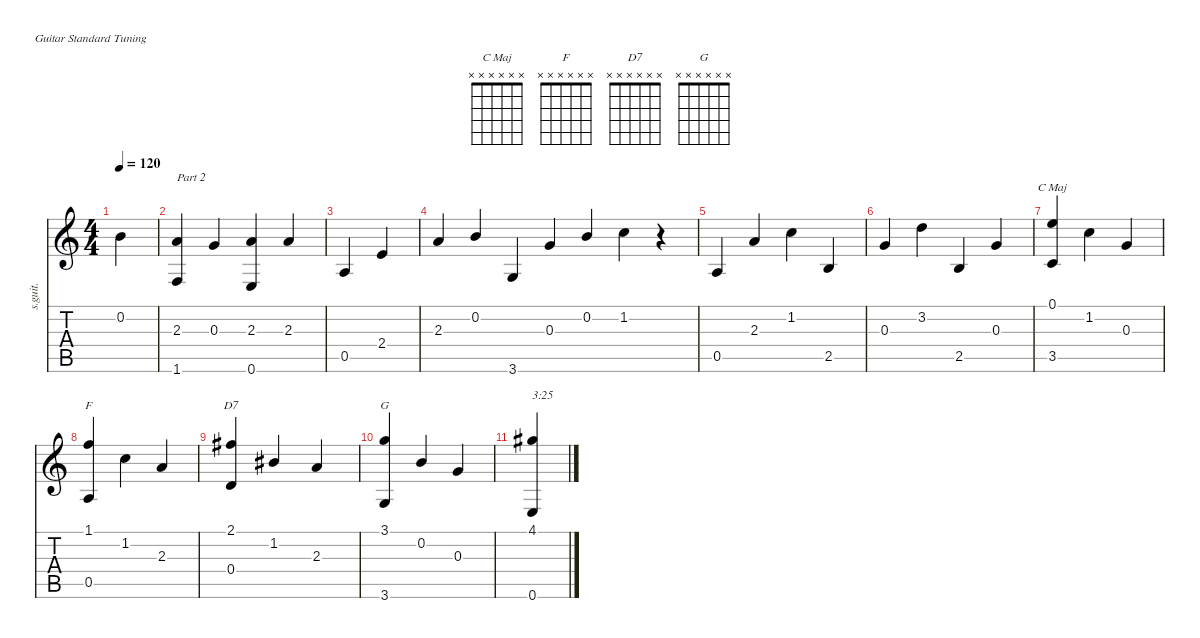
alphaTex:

\defaultSystemsLayout 4
\hideDynamics
\bracketExtendMode nobrackets
\otherSystemsTrackNameOrientation horizontal
\track ("Track 1" "s.guit.") {instrument acousticguitarsteel}
\staff {score tabs}
\tuning (E4 B3 G3 D3 A2 E2)
\chord ("C Maj" x x x x x x)
\chord ("F" x x x x x x)
\chord ("D7" x x x x x x)
\chord ("G" x x x x x x)
\ts (4 4)
\tempo 120
\clef g2
\ks c
0.2.4{dy mf beam Down} |
(1.6 2.3).4{txt "Part 2" beam Up} 0.3.4{beam Up} (2.3 0.6).4{beam Up} 2.3.4{beam Up} |
0.5.4{beam Up} 2.4.4{beam Up} |
2.3.4{beam Up} 0.2.4{beam Up} 3.6.4{beam Up} 0.3.4{beam Up} 0.2.4{beam Up} 1.2.4{beam Down} r.4{beam Down} |
0.5.4{beam Up} 2.3.4{beam Up} 1.2.4{beam Down} 2.5.4{beam Up} |
0.3.4{beam Up} 3.2.4{beam Down} 2.5.4{beam Up} 0.3.4{beam Up} |
(3.5 0.1).4{ch "C Maj" beam Up} 1.2.4{beam Down} 0.3.4{beam Up} |
(0.5 1.1).4{ch "F" beam Up} 1.2.4{beam Down} 2.3.4{beam Up} |
(0.4 2.1{acc #}).4{ch "D7" beam Up} 1.2{acc #}.4{beam Up} 2.3.4{beam Up} |
(3.6 3.1).4{ch "G" beam Up} 0.2.4{beam Up} 0.3.4{beam Up} |
(4.1{acc #} 0.6).4{txt "3:25" beam Up}
